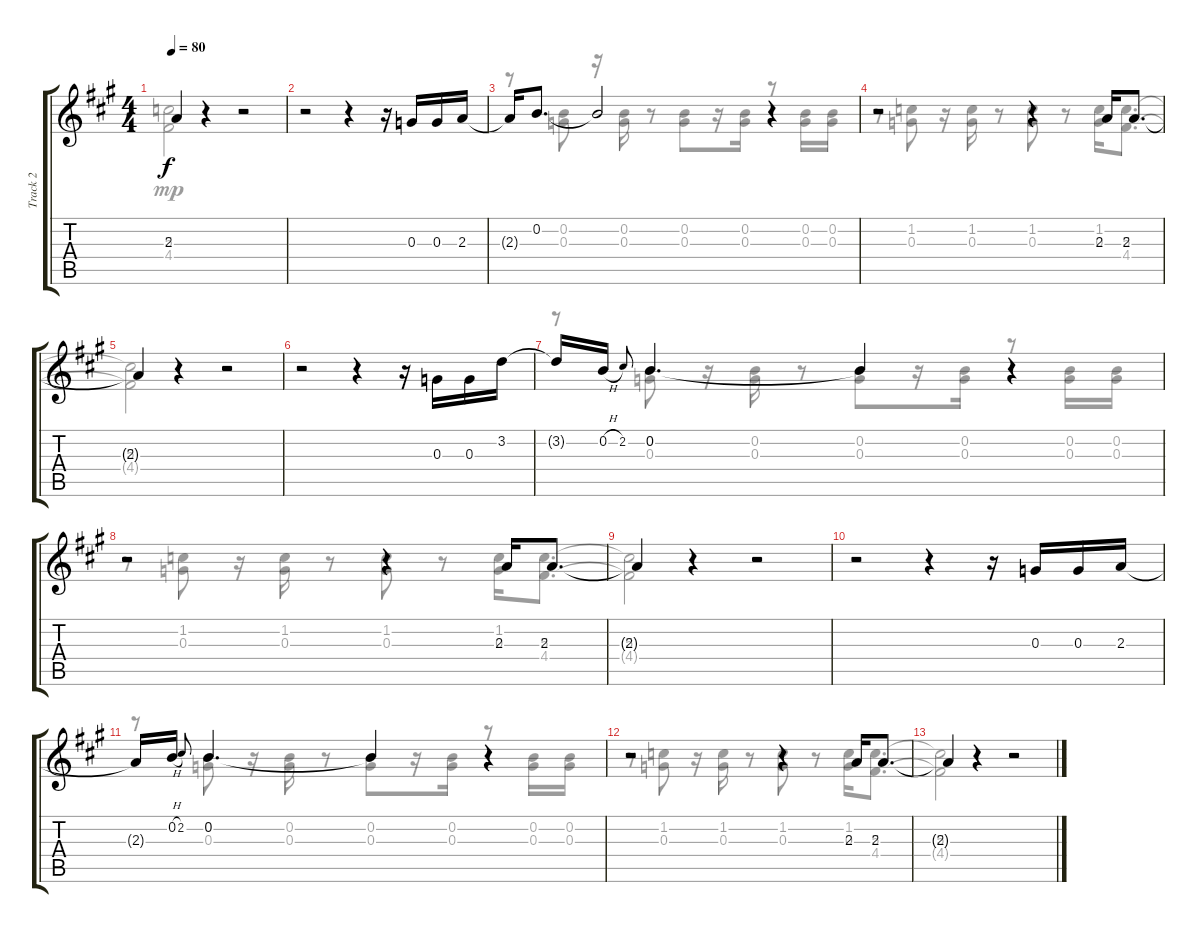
\track ("Track 2" "Track 2") {instrument electricguitarjazz}
\staff {score tabs}
\tuning (E4 B3 G3 D3 A2 E2) {hide}
\voice
\ts (4 4)
\tempo 80
\clef g2
\ks a
2.3{t}.4{dy f} r.4 r.2 |
r.2 r.4 r.16 0.3.16 0.3.16 2.3.16 |
2.3{t}.16 0.2.8{d} 0.2{t}.2 r.4 |
r.2 r.4 2.3.16 2.3.8{d} |
2.3{t}.4 r.4 r.2 |
r.2 r.4 r.16 0.3.16 0.3.16 3.2.16 |
3.2{t}.16 0.2{h}.16 2.2.8{gr onbeat} 0.2.4{d} 0.2{t}.4 r.4 |
r.2 r.4 2.3.16 2.3.8{d} |
2.3{t}.4 r.4 r.2 |
r.2 r.4 r.16 0.3.16 0.3.16 2.3.16 |
2.3{t}.16 0.2{h}.16 2.2.8{gr onbeat} 0.2.4{d} 0.2{t}.4 r.4 |
r.2 r.4 2.3.16 2.3.8{d} |
2.3{t}.4 r.4 r.2 |
|
|
\voice
\clef g2
\ottava regular
\simile none
\ks a
(5.3{t} 4.4{t}).2{dy mp} r.2 |
|
r.8 (0.2 0.3).8 r.16 (0.2 0.3).16 r.8 (0.2 0.3).8 r.16 (0.2 0.3).16 r.8 (0.2 0.3).16 (0.2 0.3).16 |
r.8 (1.2 0.3).8 r.16 (1.2 0.3).16 r.8 (1.2 0.3).8 r.8 (1.2 0.3).16 (5.3 4.4).8{d} |
(5.3{t} 4.4{t}).2 r.2 |
|
r.8 (0.2 0.3).8 r.16 (0.2 0.3).16 r.8 (0.2 0.3).8 r.16 (0.2 0.3).16 r.8 (0.2 0.3).16 (0.2 0.3).16 |
r.8 (1.2 0.3).8 r.16 (1.2 0.3).16 r.8 (1.2 0.3).8 r.8 (1.2 0.3).16 (5.3 4.4).8{d} |
(5.3{t} 4.4{t}).2 r.2 |
|
r.8 (0.2 0.3).8 r.16 (0.2 0.3).16 r.8 (0.2 0.3).8 r.16 (0.2 0.3).16 r.8 (0.2 0.3).16 (0.2 0.3).16 |
r.8 (1.2 0.3).8 r.16 (1.2 0.3).16 r.8 (1.2 0.3).8 r.8 (1.2 0.3).16 (5.3 4.4).8{d} |
(5.3{t} 4.4{t}).2 r.2 |
|
|
